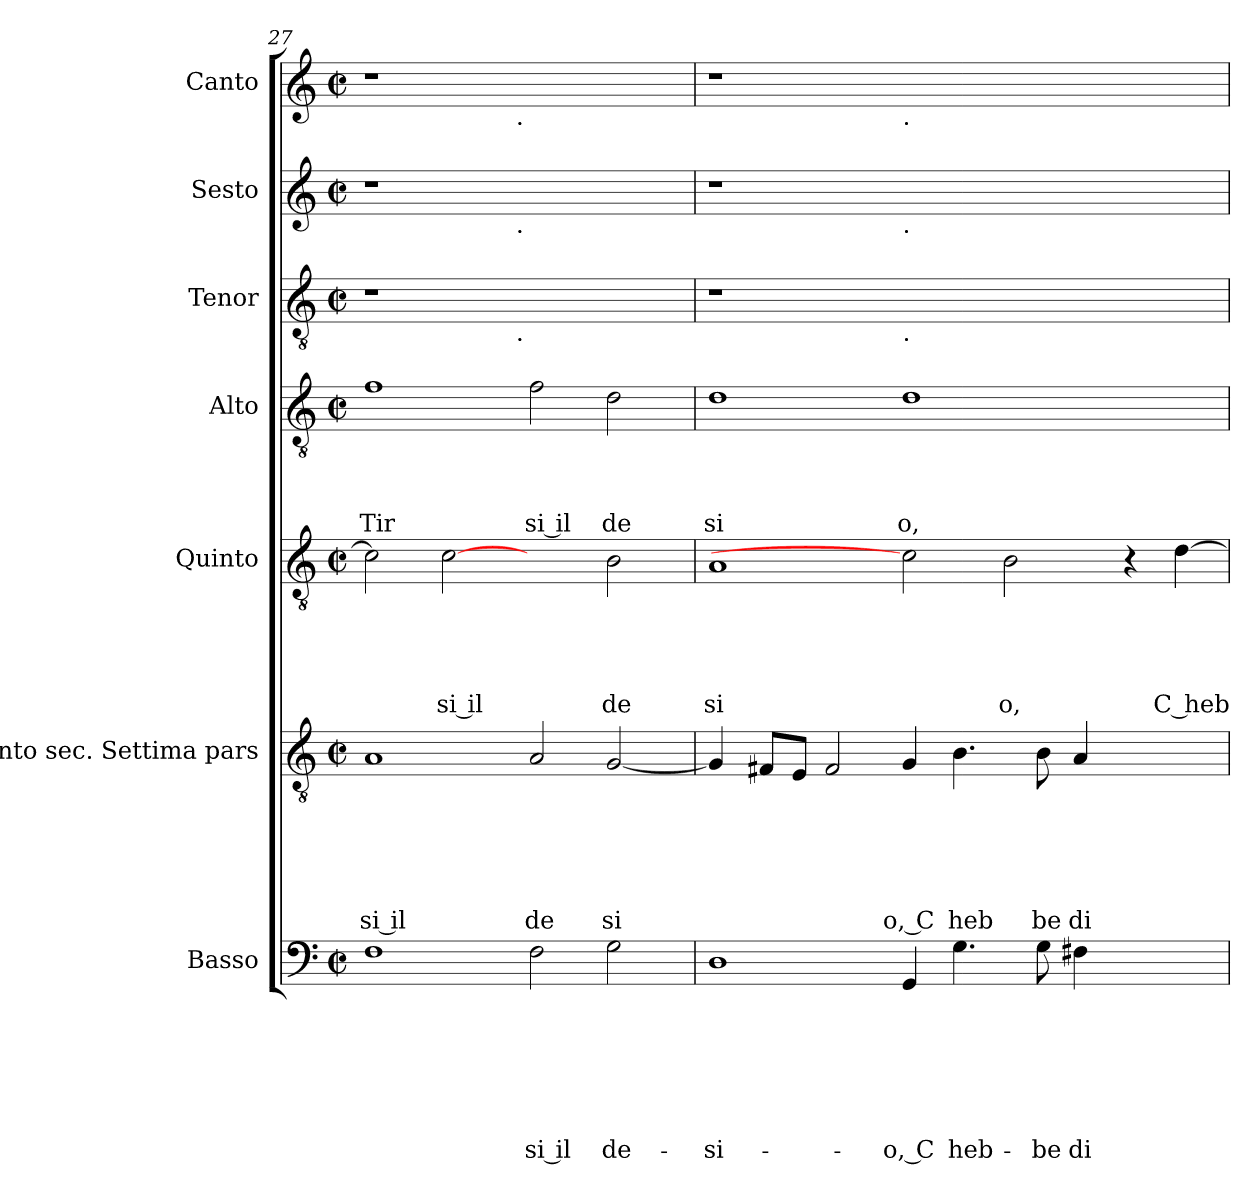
**kern	**text	**text	**text	**text	**text	**text	**text	**kern	**text	**text	**text	**text	**text	**text	**kern	**text	**text	**text	**text	**text	**kern	**text	**text	**text	**text	**kern	**kern	**kern
*part7	*part7	*part7	*part7	*part7	*part7	*part7	*part7	*part6	*part6	*part6	*part6	*part6	*part6	*part6	*part5	*part5	*part5	*part5	*part5	*part5	*part4	*part4	*part4	*part4	*part4	*part3	*part2	*part1
*staff7	*staff7	*staff7	*staff7	*staff7	*staff7	*staff7	*staff7	*staff6	*staff6	*staff6	*staff6	*staff6	*staff6	*staff6	*staff5	*staff5	*staff5	*staff5	*staff5	*staff5	*staff4	*staff4	*staff4	*staff4	*staff4	*staff3	*staff2	*staff1
*I"Basso	*	*	*	*	*	*	*	*I"Canto sec. Settima pars	*	*	*	*	*	*	*I"Quinto	*	*	*	*	*	*I"Alto	*	*	*	*	*I"Tenor	*I"Sesto	*I"Canto
*	*	*	*	*	*	*	*	*	*	*	*	*	*	*	*I'Quinto	*	*	*	*	*	*I'Alto	*	*	*	*	*I'Tenor	*I'Sesto	*I'Canto
*clefF4	*	*	*	*	*	*	*	*clefGv2	*	*	*	*	*	*	*clefGv2	*	*	*	*	*	*clefGv2	*	*	*	*	*clefGv2	*clefG2	*clefG2
*k[]	*	*	*	*	*	*	*	*k[]	*	*	*	*	*	*	*k[]	*	*	*	*	*	*k[]	*	*	*	*	*k[]	*k[]	*k[]
*C:	*	*	*	*	*	*	*	*C:	*	*	*	*	*	*	*C:	*	*	*	*	*	*C:	*	*	*	*	*C:	*C:	*C:
*M2/2	*	*	*	*	*	*	*	*M2/2	*	*	*	*	*	*	*M2/2	*	*	*	*	*	*M2/2	*	*	*	*	*M2/2	*M2/2	*M2/2
*met(c|)	*	*	*	*	*	*	*	*met(c|)	*	*	*	*	*	*	*met(c|)	*	*	*	*	*	*met(c|)	*	*	*	*	*met(c|)	*met(c|)	*met(c|)
=27	=27	=27	=27	=27	=27	=27	=27	=27	=27	=27	=27	=27	=27	=27	=27	=27	=27	=27	=27	=27	=27	=27	=27	=27	=27	=27	=27	=27
!	!	!	!	!	!	!	!	!	!	!	!	!	!	!LO:LY:b:rj	!	!	!	!	!	!	!	!	!	!	!LO:LY:b	!	!	!
*	*	*	*	*	*	*	*	*	*	*	*	*	*	*	*	*	*	*	*	*	*	*	*	*	*	*^	*^	*^
1F	.	.	.	.	.	.	.	1A	.	.	.	.	.	si il	2c\]	.	.	.	.	.	1f	.	.	.	Tir	1r	2ryy	1r	2ryy	1r	2ryy
!	!	!	!	!	!	!	!	!	!	!	!	!	!	!	!	!	!	!	!	!LO:LY:b:rj	!	!	!	!	!	!	!	!	!	!	!
.	.	.	.	.	.	.	.	.	.	.	.	.	.	.	[2c	.	.	.	.	si il	.	.	.	.	.	.	4...ryy	.	4...ryy	.	4...ryy
!	!	!	!	!	!	!	!	!	!	!	!	!	!	!	!	!	!	!	!	!	!	!	!	!	!	!	!	!	!	!	!LO:TX:b:t=.
!	!	!	!	!	!	!	!	!	!	!	!	!	!	!	!	!	!	!	!	!	!	!	!	!	!	!	!	!	!LO:TX:b:t=.	!	!
!	!	!	!	!	!	!	!	!	!	!	!	!	!	!	!	!	!	!	!	!	!	!	!	!	!	!	!LO:TX:b:t=.	!	!	!	!
.	.	.	.	.	.	.	.	.	.	.	.	.	.	.	.	.	.	.	.	.	.	.	.	.	.	.	1ryy	.	1ryy	.	1ryy
!	!	!	!	!	!	!	!LO:LY:b:rj	!	!	!	!	!	!	!LO:LY:b	!	!	!	!	!	!	!	!	!	!	!LO:LY:b:rj	!	!	!	!	!	!
2F\	.	.	.	.	.	.	-si il	2A/	.	.	.	.	.	de	2ryy	.	.	.	.	.	2f\	.	.	.	si il	1ryy	.	1ryy	.	1ryy	.
!	!	!	!	!	!	!	!LO:LY:b	!	!	!	!	!	!	!LO:LY:b	!	!	!	!	!	!LO:LY:b	!	!	!	!	!LO:LY:b	!	!	!	!	!	!
2G\	.	.	.	.	.	.	de-	[<2G/	.	.	.	.	.	si	2B\	.	.	.	.	de	2d\	.	.	.	de	.	.	.	.	.	.
.	.	.	.	.	.	.	.	.	.	.	.	.	.	.	.	.	.	.	.	.	.	.	.	.	.	.	32ryy	.	32ryy	.	32ryy
=28	=28	=28	=28	=28	=28	=28	=28	=28	=28	=28	=28	=28	=28	=28	=28	=28	=28	=28	=28	=28	=28	=28	=28	=28	=28	=28	=28	=28	=28	=28	=28
!	!	!	!	!	!	!	!LO:LY:b	!	!	!	!	!	!	!	!	!	!	!	!	!LO:LY:b	!	!	!	!	!LO:LY:b	!	!	!	!	!	!
*	*	*	*	*	*	*	*	*	*	*	*	*	*	*	*	*	*	*	*	*	*	*	*	*	*	*v	*v	*	*	*v	*v
*	*	*	*	*	*	*	*	*	*	*	*	*	*	*	*	*	*	*	*	*	*	*	*	*	*	*	*v	*v	*
1D	.	.	.	.	.	.	-si-	4G/]	.	.	.	.	.	.	1A	.	.	.	.	si	1d	.	.	.	si	1r	1r	1r
.	.	.	.	.	.	.	.	8F#/L	.	.	.	.	.	.	.	.	.	.	.	.	.	.	.	.	.	.	.	.
.	.	.	.	.	.	.	.	8E/J	.	.	.	.	.	.	.	.	.	.	.	.	.	.	.	.	.	.	.	.
.	.	.	.	.	.	.	.	2F#/	.	.	.	.	.	.	.	.	.	.	.	.	.	.	.	.	.	.	.	.
!	!	!	!	!	!	!	!	!	!	!	!	!	!	!	!	!	!	!	!	!	!	!	!	!	!	!	!	!LO:TX:b:t=.
!	!	!	!	!	!	!	!	!	!	!	!	!	!	!	!	!	!	!	!	!	!	!	!	!	!	!	!LO:TX:b:t=.	!
!	!	!	!	!	!	!	!	!	!	!	!	!	!	!	!	!	!	!	!	!	!	!	!	!	!	!LO:TX:b:t=.	!	!
!	!	!	!	!	!	!	!LO:LY:b	!	!	!	!	!	!	!LO:LY:b	!	!	!	!	!	!	!	!	!	!	!LO:LY:b	!	!	!
4GG/	.	.	.	.	.	.	-o, C	4G/	.	.	.	.	.	o, C	2c]	.	.	.	.	.	1d	.	.	.	o,	1.ryy	1.ryy	1.ryy
!	!	!	!	!	!	!	!LO:LY:b	!	!	!	!	!	!	!LO:LY:b	!	!	!	!	!	!	!	!	!	!	!	!	!	!
4.G\	.	.	.	.	.	.	heb-	4.B\	.	.	.	.	.	heb	.	.	.	.	.	.	.	.	.	.	.	.	.	.
!	!	!	!	!	!	!	!	!	!	!	!	!	!	!	!	!	!	!	!	!LO:LY:b	!	!	!	!	!	!	!	!
.	.	.	.	.	.	.	.	.	.	.	.	.	.	.	2B\	.	.	.	.	o,	.	.	.	.	.	.	.	.
!	!	!	!	!	!	!	!LO:LY:b	!	!	!	!	!	!	!LO:LY:b	!	!	!	!	!	!	!	!	!	!	!	!	!	!
8G\	.	.	.	.	.	.	-be	8B\	.	.	.	.	.	be	.	.	.	.	.	.	.	.	.	.	.	.	.	.
!	!	!	!	!	!	!	!LO:LY:b	!	!	!	!	!	!	!LO:LY:b	!	!	!	!	!	!	!	!	!	!	!	!	!	!
4F#X\	.	.	.	.	.	.	di	4A/	.	.	.	.	.	di	.	.	.	.	.	.	.	.	.	.	.	.	.	.
2ryy	.	.	.	.	.	.	.	2ryy	.	.	.	.	.	.	4r	.	.	.	.	.	2ryy	.	.	.	.	.	.	.
!	!	!	!	!	!	!	!	!	!	!	!	!	!	!	!	!	!	!	!	!LO:LY:b	!	!	!	!	!	!	!	!
.	.	.	.	.	.	.	.	.	.	.	.	.	.	.	[>4d\	.	.	.	.	C heb	.	.	.	.	.	.	.	.
=	=	=	=	=	=	=	=	=	=	=	=	=	=	=	=	=	=	=	=	=	=	=	=	=	=	=	=	=
*-	*-	*-	*-	*-	*-	*-	*-	*-	*-	*-	*-	*-	*-	*-	*-	*-	*-	*-	*-	*-	*-	*-	*-	*-	*-	*-	*-	*-
